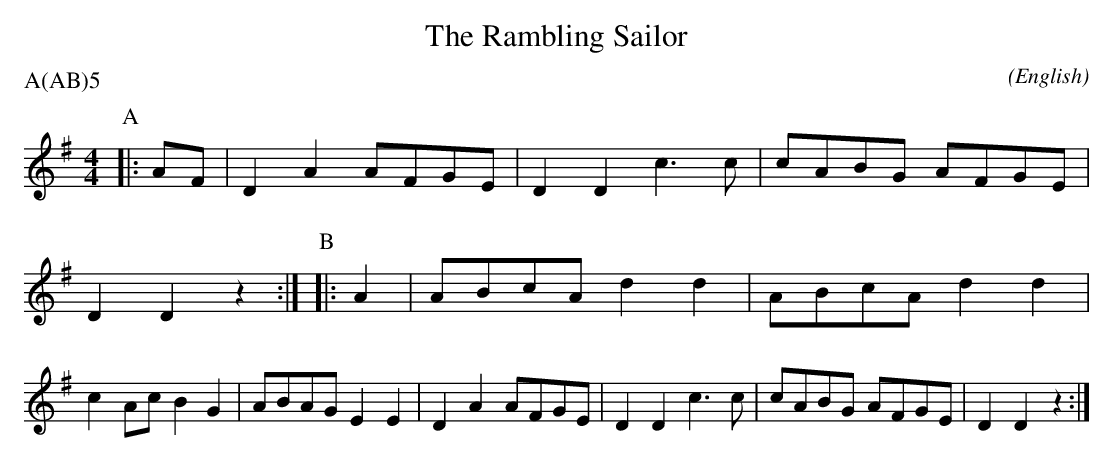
X:1
T:The Rambling Sailor
M:4/4
C:
O:English
P:A(AB)5
K:DMix
P:A
|: AF | D2 A2 AFGE  | D2 D2 c3 c  | cABG  AFGE  | D2 D2 z2 :|\
P:B
|: A2 | ABcA  d2 d2 | ABcA  d2 d2 | c2 Ac B2 G2 | ABAG  E2 \
E2 | D2 A2 AFGE  | D2 D2 c3 c  | cABG  AFGE  | D2 D2 z2 :|
